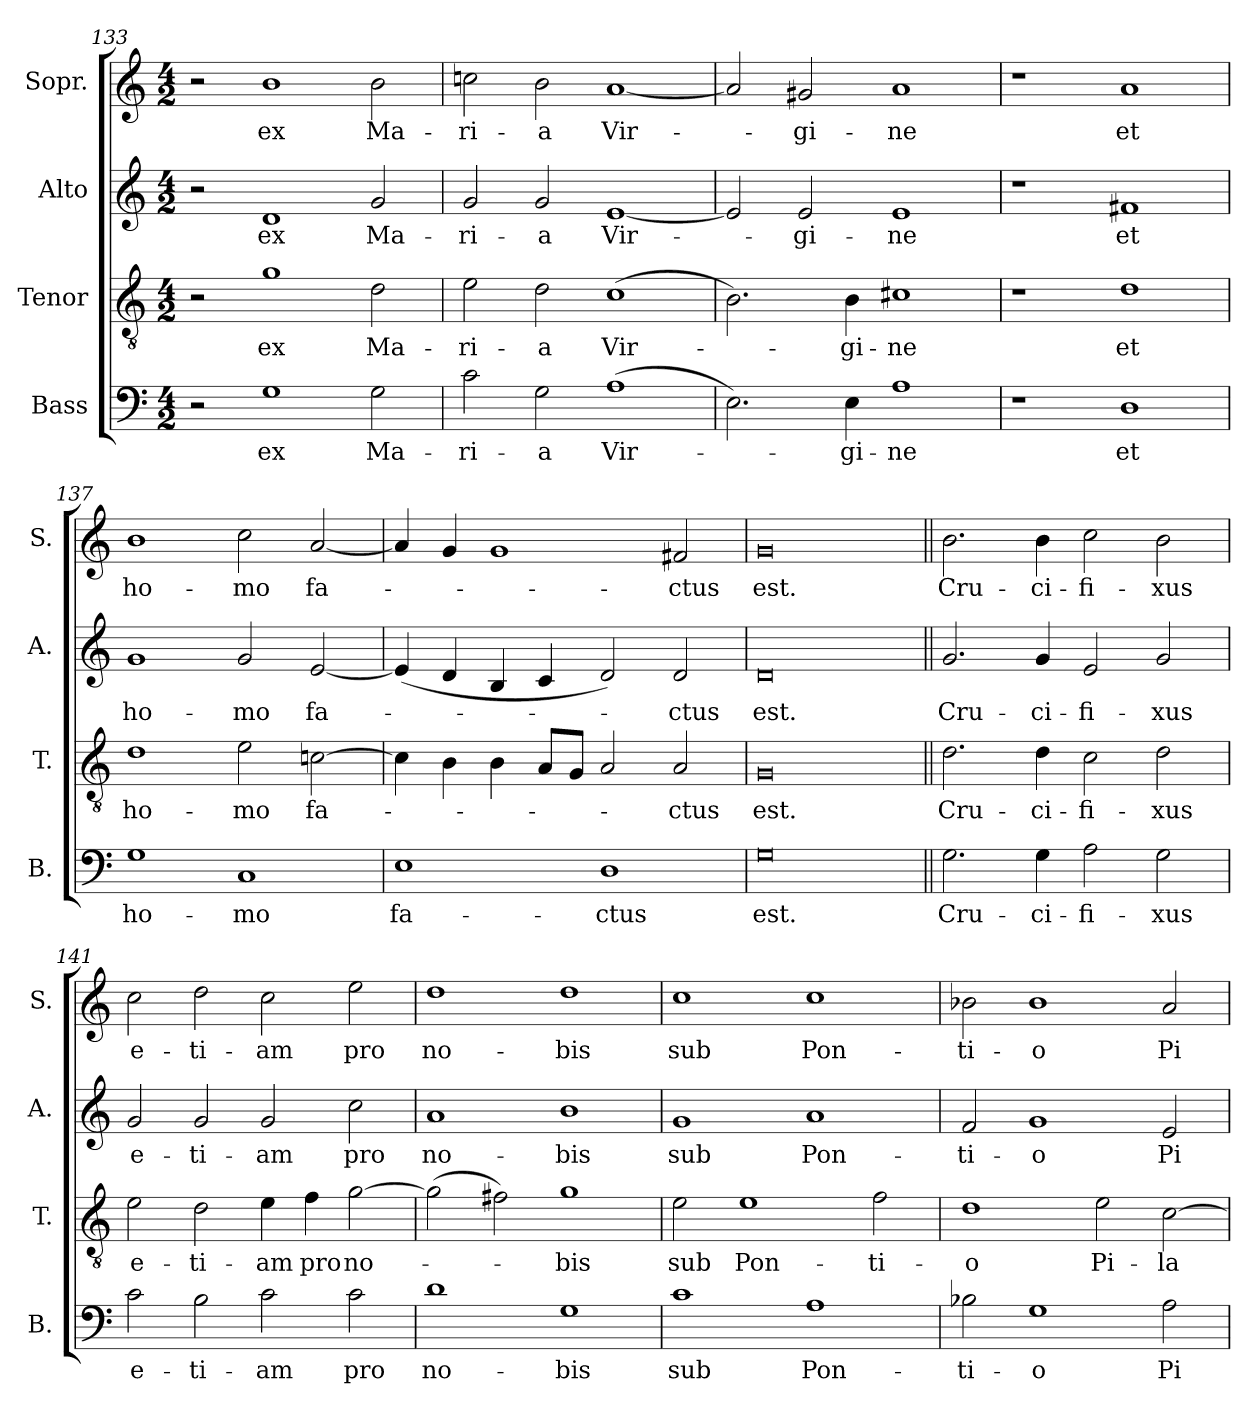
**kern	**text	**kern	**text	**kern	**text	**kern	**text
*part4	*part4	*part3	*part3	*part2	*part2	*part1	*part1
*staff4	*staff4	*staff3	*staff3	*staff2	*staff2	*staff1	*staff1
*I"Bass	*	*I"Tenor	*	*I"Alto	*	*I"Sopr.	*
*I'B.	*	*I'T.	*	*I'A.	*	*I'S.	*
*clefF4	*	*clefGv2	*	*clefG2	*	*clefG2	*
*	*	*ITrd7c12	*	*	*	*	*
*k[]	*	*k[]	*	*k[]	*	*k[]	*
*M4/2	*	*M4/2	*	*M4/2	*	*M4/2	*
=133	=133	=133	=133	=133	=133	=133	=133
2r	.	2r	.	2r	.	2r	.
1G	ex	1G	ex	1d	ex	1b	ex
2G\	Ma-	2D\	Ma-	2g/	Ma-	2b\	Ma-
=134	=134	=134	=134	=134	=134	=134	=134
2c\	-ri-	2E\	-ri-	2g/	-ri-	2ccn\	-ri-
2G\	-a	2D\	-a	2g/	-a	2b\	-a
(1A	Vir-	(1C	Vir-	[1e	Vir-	[1a	Vir-
=135	=135	=135	=135	=135	=135	=135	=135
2.E\)	.	2.BB\)	.	2e/]	.	2a/]	.
.	.	.	.	2e/	-gi-	2g#X/	-gi-
4E\	-gi-	4BB\	-gi-	.	.	.	.
1A	-ne	1C#X	-ne	1e	-ne	1a	-ne
=136	=136	=136	=136	=136	=136	=136	=136
1r	.	1r	.	1r	.	1r	.
1D	et	1D	et	1f#X	et	1a	et
=137	=137	=137	=137	=137	=137	=137	=137
1G	ho-	1D	ho-	1g	ho-	1b	ho-
1C	-mo	2E\	-mo	2g/	-mo	2cc\	-mo
.	.	[2Cn\	fa-	[2e/	fa-	[2a/	fa-
=138	=138	=138	=138	=138	=138	=138	=138
1E	fa-	4C\]	.	(4e/]	.	4a/]	.
.	.	4BB\	.	4d/	.	4g/	.
.	.	4BB\	.	4B/	.	1g	.
.	.	8AA/L	.	4c/	.	.	.
.	.	8GG/J	.	.	.	.	.
1D	-ctus	2AA/	.	2d/)	.	.	.
.	.	2AA/	-ctus	2d/	-ctus	2f#X/	-ctus
=139	=139	=139	=139	=139	=139	=139	=139
0G	est.	0GG	est.	0d	est.	0g	est.
!!LO:LB:g=z
=140||	=140||	=140||	=140||	=140||	=140||	=140||	=140||
*	*	*	*	*	*	*MM224	*
2.G\	Cru-	2.D\	Cru-	2.g/	Cru-	2.b\	Cru-
4G\	-ci-	4D\	-ci-	4g/	-ci-	4b\	-ci-
2A\	-fi-	2C\	-fi-	2e/	-fi-	2cc\	-fi-
2G\	-xus	2D\	-xus	2g/	-xus	2b\	-xus
=141	=141	=141	=141	=141	=141	=141	=141
2c\	e-	2E\	e-	2g/	e-	2cc\	e-
2B\	-ti-	2D\	-ti-	2g/	-ti-	2dd\	-ti-
2c\	-am	4E\	-am	2g/	-am	2cc\	-am
.	.	4F\	pro	.	.	.	.
2c\	pro	[2G\	no-	2cc\	pro	2ee\	pro
=142	=142	=142	=142	=142	=142	=142	=142
1d	no-	(2G\]	.	1a	no-	1dd	no-
.	.	2F#X\)	.	.	.	.	.
1G	-bis	1G	-bis	1b	-bis	1dd	-bis
=143	=143	=143	=143	=143	=143	=143	=143
1c	sub	2E\	sub	1g	sub	1cc	sub
.	.	1E	Pon-	.	.	.	.
1A	Pon-	.	.	1a	Pon-	1cc	Pon-
.	.	2F\	-ti-	.	.	.	.
=144	=144	=144	=144	=144	=144	=144	=144
2B-X\	-ti-	1D	-o	2f/	-ti-	2b-X\	-ti-
1G	-o	.	.	1g	-o	1b-	-o
.	.	2E\	Pi-	.	.	.	.
2A\	Pi-	[2C\	-la-	2e/	Pi-	2a/	Pi-
=	=	=	=	=	=	=	=
*-	*-	*-	*-	*-	*-	*-	*-
